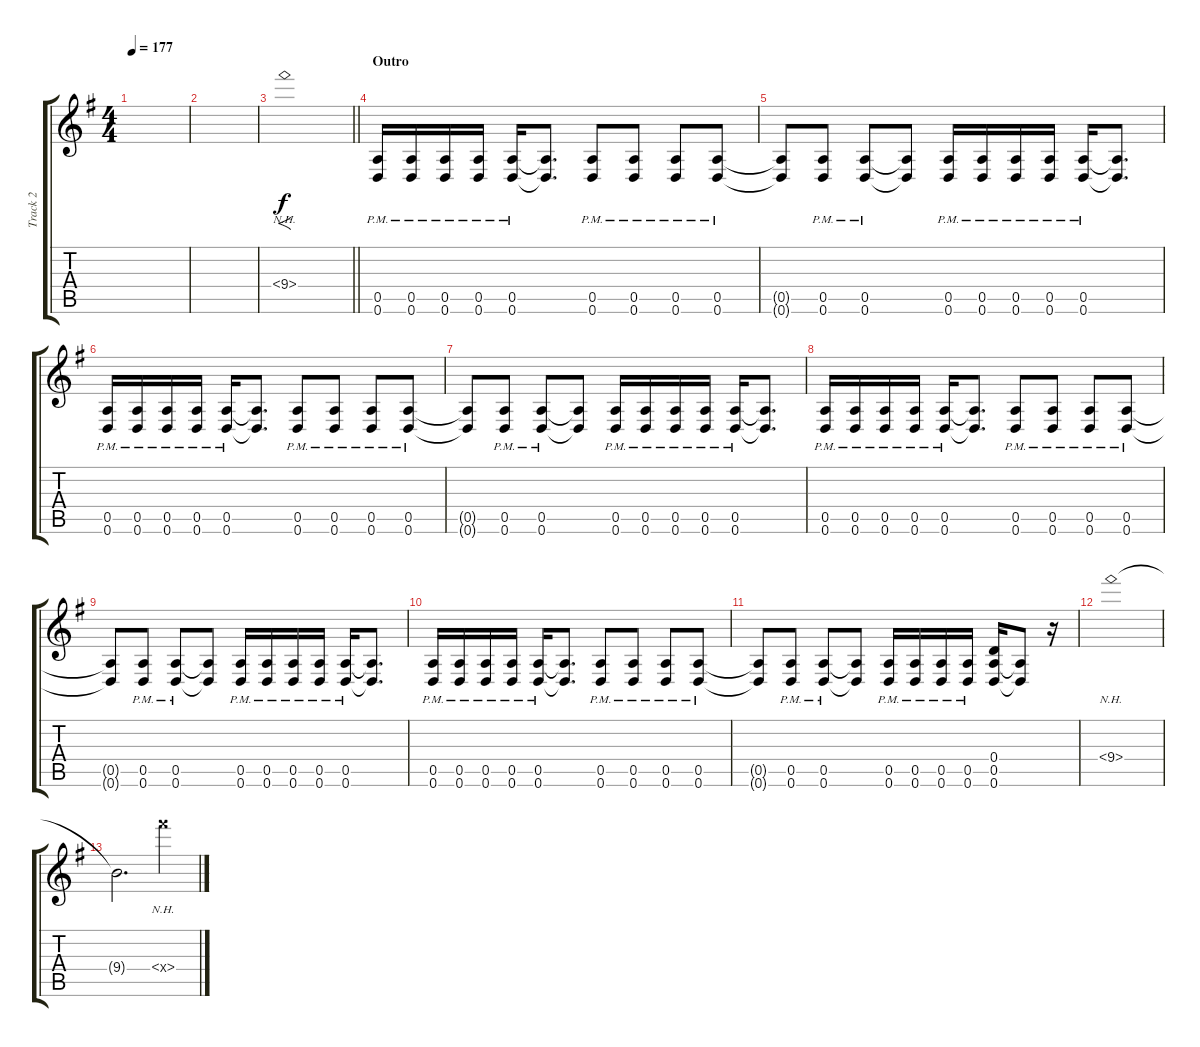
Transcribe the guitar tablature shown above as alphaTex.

\track ("Track 2" "Track 2") {instrument distortionguitar}
\staff {score tabs}
\tuning (E4 B3 G3 D3 A2 D2) {hide}
\ts (4 4)
\tempo 177
\clef g2
\ks g
|
|
\barLineRight lightlight
9.4{nh}.1{f} |
\section ("" "Outro")
(0.5{pm} 0.6{pm}).16 (0.5{pm} 0.6{pm}).16 (0.5{pm} 0.6{pm}).16 (0.5{pm} 0.6{pm}).16 (0.5{pm} 0.6{pm}).16 (0.5{t} 0.6{t}).8{d} (0.5{pm} 0.6{pm}).8 (0.5{pm} 0.6{pm}).8 (0.5{pm} 0.6{pm}).8 (0.5{pm} 0.6{pm}).8 |
(0.5{t} 0.6{t}).8 (0.5{pm} 0.6{pm}).8 (0.5{pm} 0.6{pm}).8 (0.5{t} 0.6{t}).8 (0.5{pm} 0.6{pm}).16 (0.5{pm} 0.6{pm}).16 (0.5{pm} 0.6{pm}).16 (0.5{pm} 0.6{pm}).16 (0.5{pm} 0.6{pm}).16 (0.5{t} 0.6{t}).8{d} |
(0.5{pm} 0.6{pm}).16 (0.5{pm} 0.6{pm}).16 (0.5{pm} 0.6{pm}).16 (0.5{pm} 0.6{pm}).16 (0.5{pm} 0.6{pm}).16 (0.5{t} 0.6{t}).8{d} (0.5{pm} 0.6{pm}).8 (0.5{pm} 0.6{pm}).8 (0.5{pm} 0.6{pm}).8 (0.5{pm} 0.6{pm}).8 |
(0.5{t} 0.6{t}).8 (0.5{pm} 0.6{pm}).8 (0.5{pm} 0.6{pm}).8 (0.5{t} 0.6{t}).8 (0.5{pm} 0.6{pm}).16 (0.5{pm} 0.6{pm}).16 (0.5{pm} 0.6{pm}).16 (0.5{pm} 0.6{pm}).16 (0.5{pm} 0.6{pm}).16 (0.5{t} 0.6{t}).8{d} |
(0.5{pm} 0.6{pm}).16 (0.5{pm} 0.6{pm}).16 (0.5{pm} 0.6{pm}).16 (0.5{pm} 0.6{pm}).16 (0.5{pm} 0.6{pm}).16 (0.5{t} 0.6{t}).8{d} (0.5{pm} 0.6{pm}).8 (0.5{pm} 0.6{pm}).8 (0.5{pm} 0.6{pm}).8 (0.5{pm} 0.6{pm}).8 |
(0.5{t} 0.6{t}).8 (0.5{pm} 0.6{pm}).8 (0.5{pm} 0.6{pm}).8 (0.5{t} 0.6{t}).8 (0.5{pm} 0.6{pm}).16 (0.5{pm} 0.6{pm}).16 (0.5{pm} 0.6{pm}).16 (0.5{pm} 0.6{pm}).16 (0.5{pm} 0.6{pm}).16 (0.5{t} 0.6{t}).8{d} |
(0.5{pm} 0.6{pm}).16 (0.5{pm} 0.6{pm}).16 (0.5{pm} 0.6{pm}).16 (0.5{pm} 0.6{pm}).16 (0.5{pm} 0.6{pm}).16 (0.5{t} 0.6{t}).8{d} (0.5{pm} 0.6{pm}).8 (0.5{pm} 0.6{pm}).8 (0.5{pm} 0.6{pm}).8 (0.5{pm} 0.6{pm}).8 |
(0.5{t} 0.6{t}).8 (0.5{pm} 0.6{pm}).8 (0.5{pm} 0.6{pm}).8 (0.5{t} 0.6{t}).8 (0.5{pm} 0.6{pm}).16 (0.5{pm} 0.6{pm}).16 (0.5{pm} 0.6{pm}).16 (0.5{pm} 0.6{pm}).16 (0.4 0.5 0.6).16 (0.5{t} 0.6{t}).8 r.16 |
9.4{nh}.1 |
9.4{t}.2{d} 9.4{nh x}.4
